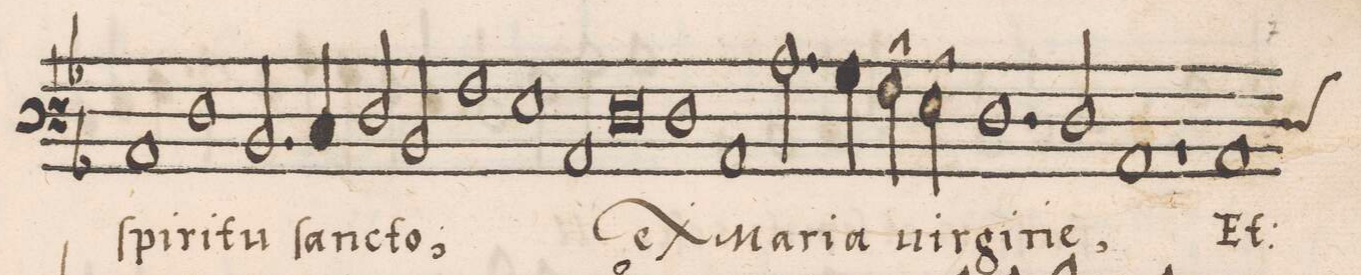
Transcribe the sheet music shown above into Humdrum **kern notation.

**kern	**text
*I"BASSVS	*
*clefF3	*
*k[b-]	*
*met(C|)	*
*M2/1	*
1C	ſpi-
1F	-ri-
=96-	=96-
2.D/	-tu
4E/	ſan-
2F/	-cto;
2D/	.
=97-	=97-
1A	.
1G	.
=98-	=98-
1C	.
0F	ex
=99-	=99-
1F	Ma-
=100-	=100-
1C	-ri-
2.c\	-a
4B-\	.
=101-	=101-
2A\	uir-
2G\	-gi-
1.F	-ne,
=102-	=102-
2F/	.
1C	.
=103-	=103-
1r	.
*custos:F	*
1C	Et
=104-	=104-
*-	*-
